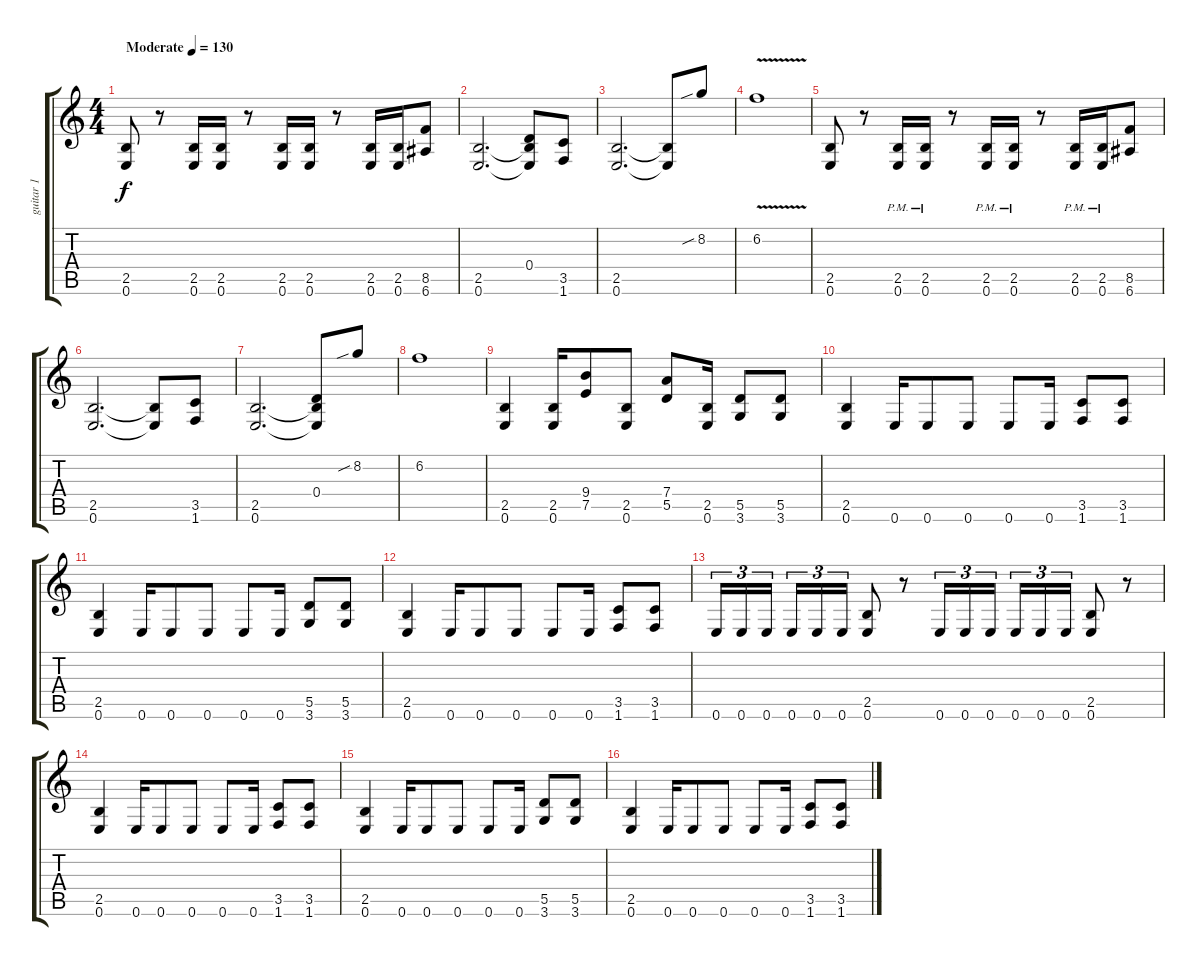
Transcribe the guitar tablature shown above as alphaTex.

\track ("guitar 1" "guitar 1") {instrument distortionguitar}
\staff {score tabs}
\tuning (E4 B3 G3 D3 A2 E2) {hide}
\ts (4 4)
\tempo (130 "Moderate")
\clef g2
\ks c
(2.5 0.6).8{dy f instrument distortionguitar} r.8 (2.5 0.6).16 (2.5 0.6).16 r.8 (2.5 0.6).16 (2.5 0.6).16 r.8 (2.5 0.6).16 (2.5 0.6).16 (8.5 6.6).8 |
(2.5 0.6).2{d} (0.4 2.5{t} 0.6{t}).8 (3.5 1.6).8 |
(2.5 0.6).2{d} (2.5{t} 0.6{t}).8 8.2{sib}.8 |
6.2{v}.1 |
(2.5 0.6).8 r.8 (2.5{pm} 0.6{pm}).16 (2.5{pm} 0.6{pm}).16 r.8 (2.5{pm} 0.6{pm}).16 (2.5{pm} 0.6{pm}).16 r.8 (2.5{pm} 0.6{pm}).16 (2.5{pm} 0.6{pm}).16 (8.5 6.6).8 |
(2.5 0.6).2{d} (2.5{t} 0.6{t}).8 (3.5 1.6).8 |
(2.5 0.6).2{d} (0.4 2.5{t} 0.6{t}).8 8.2{sib}.8 |
6.2.1 |
(2.5 0.6).4 (2.5 0.6).16 (9.4 7.5).8 (2.5 0.6).8 (7.4 5.5).8 (2.5 0.6).16 (5.5 3.6).8 (5.5 3.6).8 |
(2.5 0.6).4 0.6.16 0.6.8 0.6.8 0.6.8 0.6.16 (3.5 1.6).8 (3.5 1.6).8 |
(2.5 0.6).4 0.6.16 0.6.8 0.6.8 0.6.8 0.6.16 (5.5 3.6).8 (5.5 3.6).8 |
(2.5 0.6).4 0.6.16 0.6.8 0.6.8 0.6.8 0.6.16 (3.5 1.6).8 (3.5 1.6).8 |
0.6.16{tu (3 2)} 0.6.16{tu (3 2)} 0.6.16{tu (3 2) beam splitsecondary} 0.6.16{tu (3 2)} 0.6.16{tu (3 2)} 0.6.16{tu (3 2)} (2.5 0.6).8 r.8 0.6.16{tu (3 2)} 0.6.16{tu (3 2)} 0.6.16{tu (3 2) beam splitsecondary} 0.6.16{tu (3 2)} 0.6.16{tu (3 2)} 0.6.16{tu (3 2)} (2.5 0.6).8 r.8 |
(2.5 0.6).4 0.6.16 0.6.8 0.6.8 0.6.8 0.6.16 (3.5 1.6).8 (3.5 1.6).8 |
(2.5 0.6).4 0.6.16 0.6.8 0.6.8 0.6.8 0.6.16 (5.5 3.6).8 (5.5 3.6).8 |
(2.5 0.6).4 0.6.16 0.6.8 0.6.8 0.6.8 0.6.16 (3.5 1.6).8 (3.5 1.6).8
